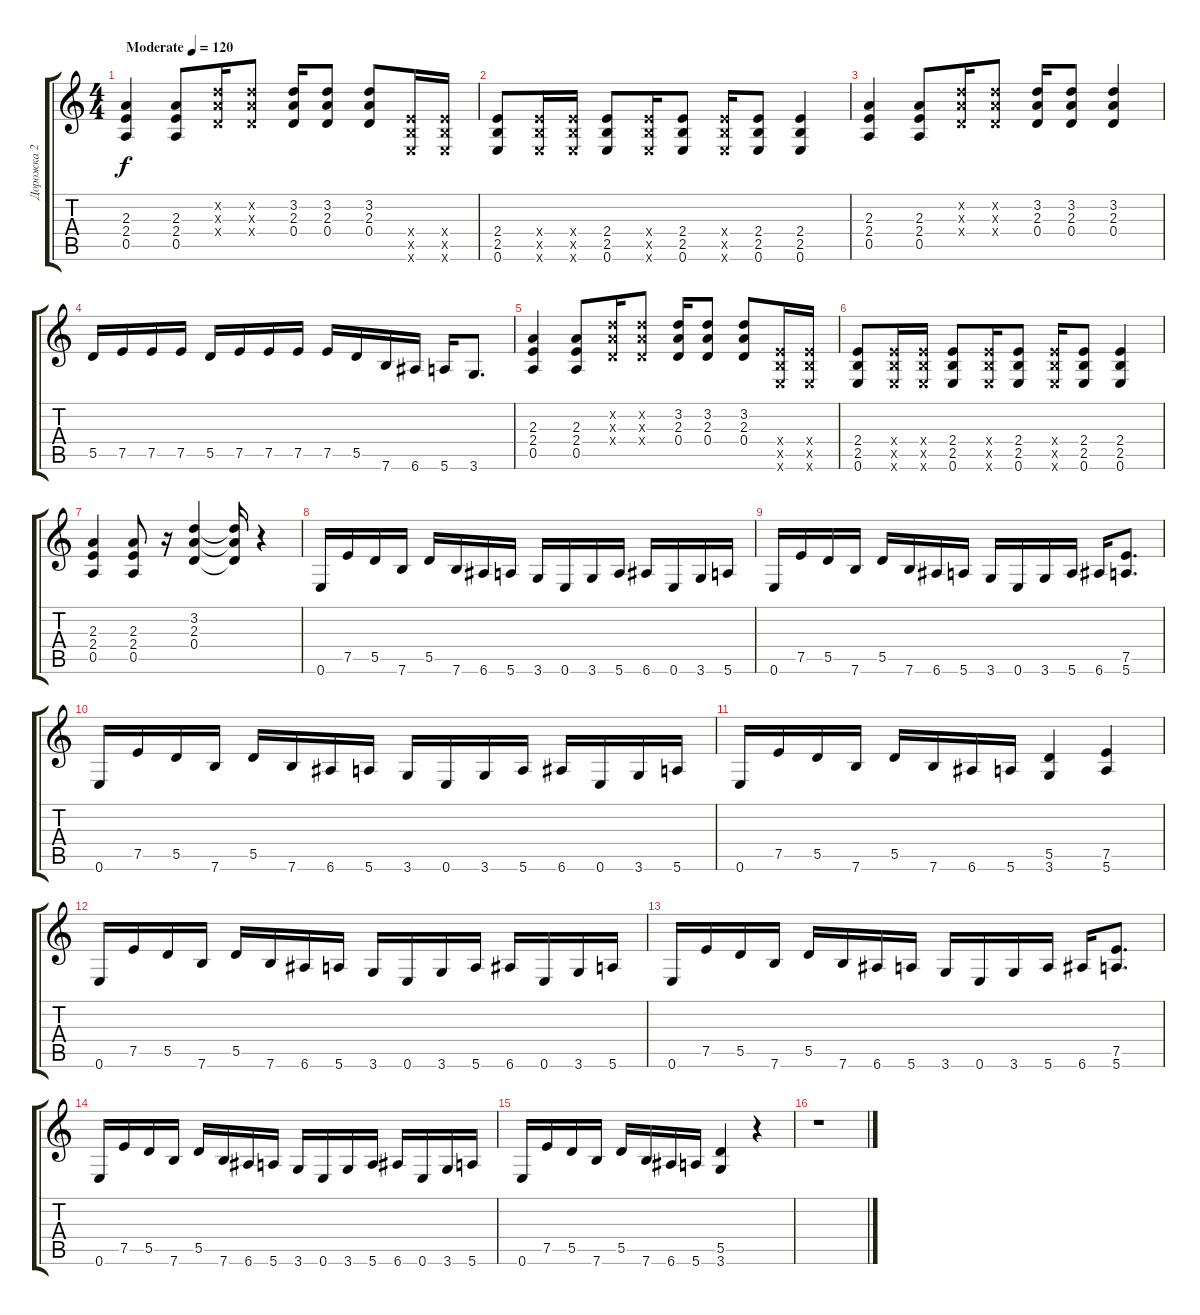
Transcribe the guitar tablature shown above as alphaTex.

\track ("Дорожка 2" "Дорожка 2") {instrument distortionguitar}
\staff {score tabs}
\tuning (E4 B3 G3 D3 A2 E2) {hide}
\ts (4 4)
\tempo (120 "Moderate")
\clef g2
\ks c
(2.3 2.4 0.5).4{dy f instrument distortionguitar} (2.3 2.4 0.5).8 (3.2{x} 2.3{x} 0.4{x}).16 (3.2{x} 2.3{x} 0.4{x}).8 (3.2 2.3 0.4).16 (3.2 2.3 0.4).8 (3.2 2.3 0.4).8 (2.4{x} 2.5{x} 0.6{x}).16 (2.4{x} 2.5{x} 0.6{x}).16 |
(2.4 2.5 0.6).8 (2.4{x} 2.5{x} 0.6{x}).16 (2.4{x} 2.5{x} 0.6{x}).16 (2.4 2.5 0.6).8 (2.4{x} 2.5{x} 0.6{x}).16 (2.4 2.5 0.6).8 (2.4{x} 2.5{x} 0.6{x}).16 (2.4 2.5 0.6).8 (2.4 2.5 0.6).4 |
(2.3 2.4 0.5).4 (2.3 2.4 0.5).8 (3.2{x} 2.3{x} 0.4{x}).16 (3.2{x} 2.3{x} 0.4{x}).8 (3.2 2.3 0.4).16 (3.2 2.3 0.4).8 (3.2 2.3 0.4).4 |
5.5.16 7.5.16 7.5.16 7.5.16 5.5.16 7.5.16 7.5.16 7.5.16 7.5.16 5.5.16 7.6.16 6.6.16 5.6.16 3.6.8{d} |
(2.3 2.4 0.5).4 (2.3 2.4 0.5).8 (3.2{x} 2.3{x} 0.4{x}).16 (3.2{x} 2.3{x} 0.4{x}).8 (3.2 2.3 0.4).16 (3.2 2.3 0.4).8 (3.2 2.3 0.4).8 (2.4{x} 2.5{x} 0.6{x}).16 (2.4{x} 2.5{x} 0.6{x}).16 |
(2.4 2.5 0.6).8 (2.4{x} 2.5{x} 0.6{x}).16 (2.4{x} 2.5{x} 0.6{x}).16 (2.4 2.5 0.6).8 (2.4{x} 2.5{x} 0.6{x}).16 (2.4 2.5 0.6).8 (2.4{x} 2.5{x} 0.6{x}).16 (2.4 2.5 0.6).8 (2.4 2.5 0.6).4 |
(2.3 2.4 0.5).4 (2.3 2.4 0.5).8 r.16 (3.2 2.3 0.4).4 (3.2{t} 2.3{t} 0.4{t}).16 r.4 |
0.6.16 7.5.16 5.5.16 7.6.16 5.5.16 7.6.16 6.6.16 5.6.16 3.6.16 0.6.16 3.6.16 5.6.16 6.6.16 0.6.16 3.6.16 5.6.16 |
0.6.16 7.5.16 5.5.16 7.6.16 5.5.16 7.6.16 6.6.16 5.6.16 3.6.16 0.6.16 3.6.16 5.6.16 6.6.16 (7.5 5.6).8{d} |
0.6.16 7.5.16 5.5.16 7.6.16 5.5.16 7.6.16 6.6.16 5.6.16 3.6.16 0.6.16 3.6.16 5.6.16 6.6.16 0.6.16 3.6.16 5.6.16 |
0.6.16 7.5.16 5.5.16 7.6.16 5.5.16 7.6.16 6.6.16 5.6.16 (5.5 3.6).4 (7.5 5.6).4 |
0.6.16 7.5.16 5.5.16 7.6.16 5.5.16 7.6.16 6.6.16 5.6.16 3.6.16 0.6.16 3.6.16 5.6.16 6.6.16 0.6.16 3.6.16 5.6.16 |
0.6.16 7.5.16 5.5.16 7.6.16 5.5.16 7.6.16 6.6.16 5.6.16 3.6.16 0.6.16 3.6.16 5.6.16 6.6.16 (7.5 5.6).8{d} |
0.6.16 7.5.16 5.5.16 7.6.16 5.5.16 7.6.16 6.6.16 5.6.16 3.6.16 0.6.16 3.6.16 5.6.16 6.6.16 0.6.16 3.6.16 5.6.16 |
0.6.16 7.5.16 5.5.16 7.6.16 5.5.16 7.6.16 6.6.16 5.6.16 (5.5 3.6).4 r.4 |
r.1
